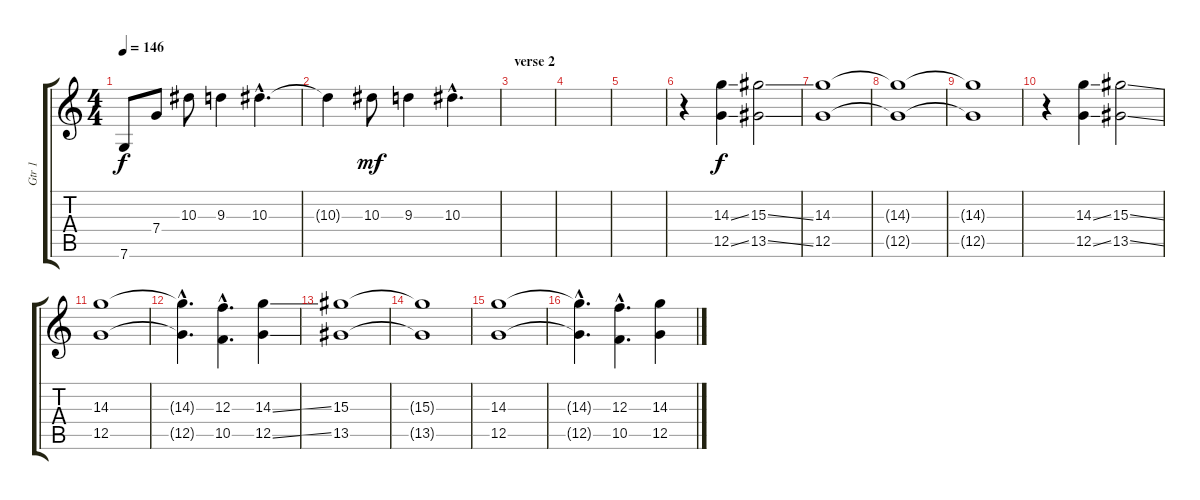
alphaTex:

\track ("Gtr 1" "Gtr 1") {instrument overdrivenguitar}
\staff {score tabs}
\tuning (D4 A3 F3 C3 G2 C2) {hide}
\ts (4 4)
\tempo 146
\clef g2
\ks c
7.6.8{dy f} 7.4.8 10.3.8 9.3.4 10.3{hac}.4{d} |
10.3{t}.4 10.3.8{dy mf} 9.3.4 10.3{hac}.4{d} |
\section ("" "verse 2")
|
|
|
r.4{volume 9} (14.3{ss} 12.5{ss}).4{dy f} (15.3{ss} 13.5{ss}).2 |
(14.3 12.5).1 |
(14.3{t} 12.5{t}).1 |
(14.3{t} 12.5{t}).1 |
r.4 (14.3{ss} 12.5{ss}).4 (15.3{ss} 13.5{ss}).2 |
(14.3 12.5).1 |
(14.3{hac t} 12.5{hac t}).4{d} (12.3{hac} 10.5{hac}).4{d} (14.3{ss} 12.5{ss}).4 |
(15.3 13.5).1 |
(15.3{t} 13.5{t}).1 |
(14.3 12.5).1 |
(14.3{hac t} 12.5{hac t}).4{d} (12.3{hac} 10.5{hac}).4{d} (14.3{ss} 12.5{ss}).4
